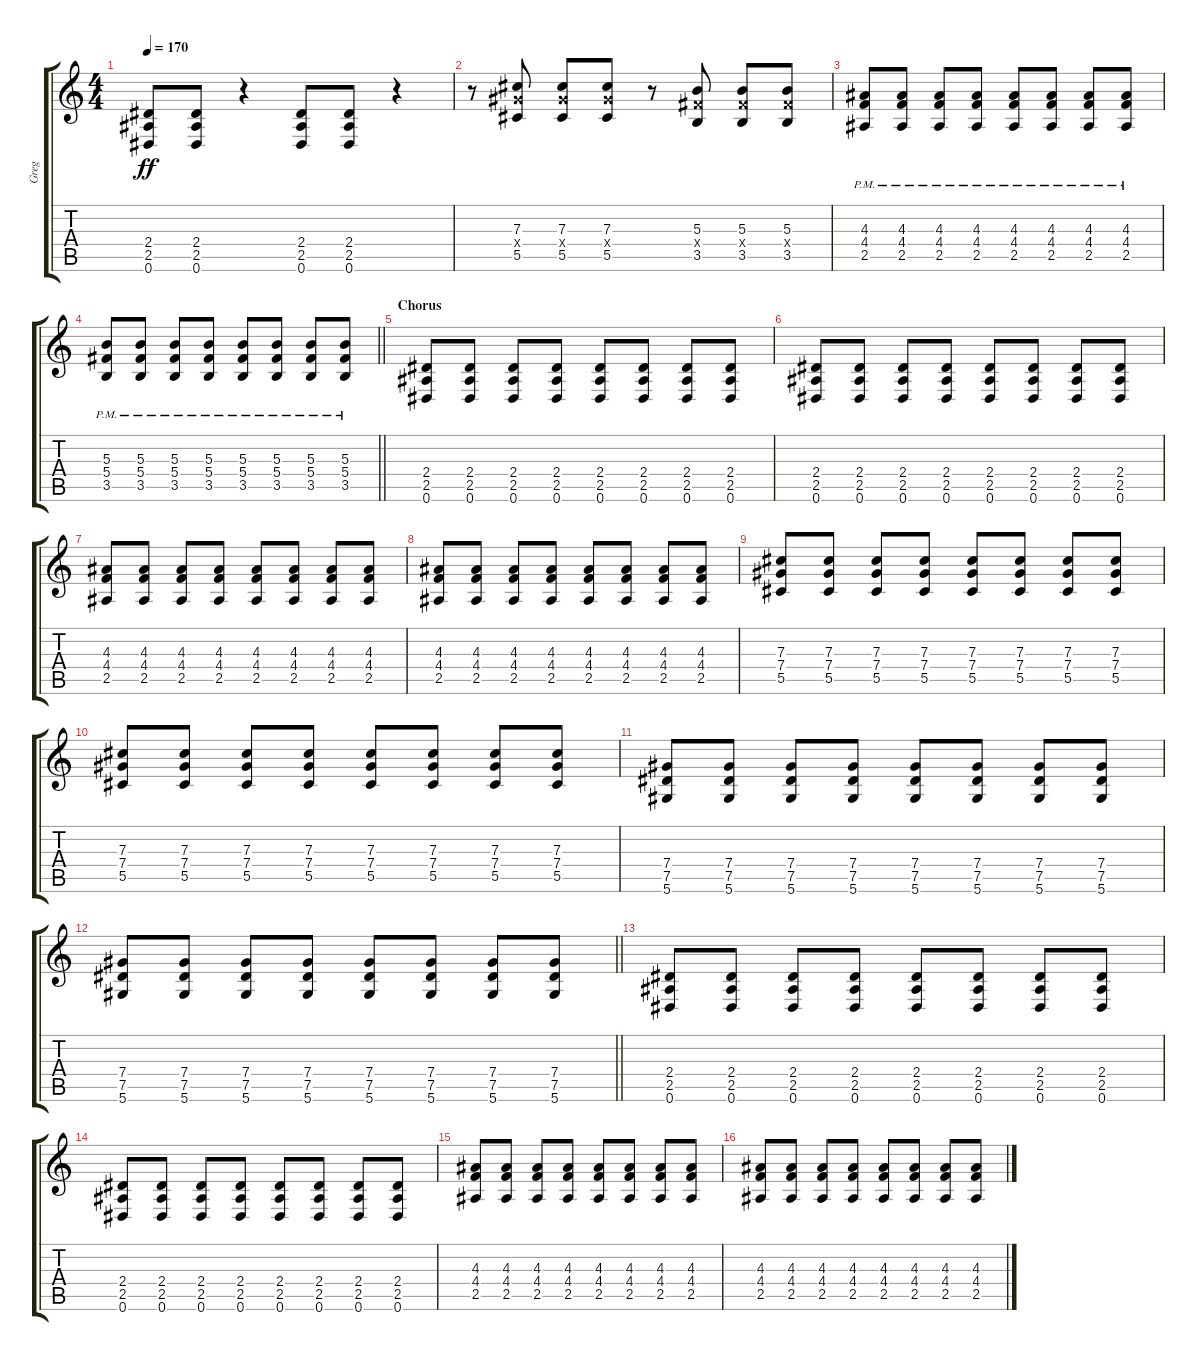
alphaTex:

\track ("Greg" "Greg") {instrument overdrivenguitar}
\staff {score tabs}
\tuning (Eb4 Bb3 Gb3 Db3 Ab2 Eb2) {hide}
\ts (4 4)
\tempo 170
\clef g2
\ks c
(2.4 2.5 0.6).8{dy ff} (2.4 2.5 0.6).8 r.4 (2.4 2.5 0.6).8 (2.4 2.5 0.6).8 r.4 |
r.8 (7.3 7.4{x} 5.5).8 (7.3 7.4{x} 5.5).8 (7.3 7.4{x} 5.5).8 r.8 (5.3 5.4{x} 3.5).8 (5.3 5.4{x} 3.5).8 (5.3 5.4{x} 3.5).8 |
(4.3{pm} 4.4{pm} 2.5{pm}).8 (4.3{pm} 4.4{pm} 2.5{pm}).8 (4.3{pm} 4.4{pm} 2.5{pm}).8 (4.3{pm} 4.4{pm} 2.5{pm}).8 (4.3{pm} 4.4{pm} 2.5{pm}).8 (4.3{pm} 4.4{pm} 2.5{pm}).8 (4.3{pm} 4.4{pm} 2.5{pm}).8 (4.3{pm} 4.4{pm} 2.5{pm}).8 |
\barLineRight lightlight
(5.3{pm} 5.4{pm} 3.5{pm}).8 (5.3{pm} 5.4{pm} 3.5{pm}).8 (5.3{pm} 5.4{pm} 3.5{pm}).8 (5.3{pm} 5.4{pm} 3.5{pm}).8 (5.3{pm} 5.4{pm} 3.5{pm}).8 (5.3{pm} 5.4{pm} 3.5{pm}).8 (5.3{pm} 5.4{pm} 3.5{pm}).8 (5.3{pm} 5.4{pm} 3.5{pm}).8 |
\section ("" "Chorus")
(2.4 2.5 0.6).8 (2.4 2.5 0.6).8 (2.4 2.5 0.6).8 (2.4 2.5 0.6).8 (2.4 2.5 0.6).8 (2.4 2.5 0.6).8 (2.4 2.5 0.6).8 (2.4 2.5 0.6).8 |
(2.4 2.5 0.6).8 (2.4 2.5 0.6).8 (2.4 2.5 0.6).8 (2.4 2.5 0.6).8 (2.4 2.5 0.6).8 (2.4 2.5 0.6).8 (2.4 2.5 0.6).8 (2.4 2.5 0.6).8 |
(4.3 4.4 2.5).8 (4.3 4.4 2.5).8 (4.3 4.4 2.5).8 (4.3 4.4 2.5).8 (4.3 4.4 2.5).8 (4.3 4.4 2.5).8 (4.3 4.4 2.5).8 (4.3 4.4 2.5).8 |
(4.3 4.4 2.5).8 (4.3 4.4 2.5).8 (4.3 4.4 2.5).8 (4.3 4.4 2.5).8 (4.3 4.4 2.5).8 (4.3 4.4 2.5).8 (4.3 4.4 2.5).8 (4.3 4.4 2.5).8 |
(7.3 7.4 5.5).8 (7.3 7.4 5.5).8 (7.3 7.4 5.5).8 (7.3 7.4 5.5).8 (7.3 7.4 5.5).8 (7.3 7.4 5.5).8 (7.3 7.4 5.5).8 (7.3 7.4 5.5).8 |
(7.3 7.4 5.5).8 (7.3 7.4 5.5).8 (7.3 7.4 5.5).8 (7.3 7.4 5.5).8 (7.3 7.4 5.5).8 (7.3 7.4 5.5).8 (7.3 7.4 5.5).8 (7.3 7.4 5.5).8 |
(7.4 7.5 5.6).8 (7.4 7.5 5.6).8 (7.4 7.5 5.6).8 (7.4 7.5 5.6).8 (7.4 7.5 5.6).8 (7.4 7.5 5.6).8 (7.4 7.5 5.6).8 (7.4 7.5 5.6).8 |
\barLineRight lightlight
(7.4 7.5 5.6).8 (7.4 7.5 5.6).8 (7.4 7.5 5.6).8 (7.4 7.5 5.6).8 (7.4 7.5 5.6).8 (7.4 7.5 5.6).8 (7.4 7.5 5.6).8 (7.4 7.5 5.6).8 |
(2.4 2.5 0.6).8 (2.4 2.5 0.6).8 (2.4 2.5 0.6).8 (2.4 2.5 0.6).8 (2.4 2.5 0.6).8 (2.4 2.5 0.6).8 (2.4 2.5 0.6).8 (2.4 2.5 0.6).8 |
(2.4 2.5 0.6).8 (2.4 2.5 0.6).8 (2.4 2.5 0.6).8 (2.4 2.5 0.6).8 (2.4 2.5 0.6).8 (2.4 2.5 0.6).8 (2.4 2.5 0.6).8 (2.4 2.5 0.6).8 |
(4.3 4.4 2.5).8 (4.3 4.4 2.5).8 (4.3 4.4 2.5).8 (4.3 4.4 2.5).8 (4.3 4.4 2.5).8 (4.3 4.4 2.5).8 (4.3 4.4 2.5).8 (4.3 4.4 2.5).8 |
(4.3 4.4 2.5).8 (4.3 4.4 2.5).8 (4.3 4.4 2.5).8 (4.3 4.4 2.5).8 (4.3 4.4 2.5).8 (4.3 4.4 2.5).8 (4.3 4.4 2.5).8 (4.3 4.4 2.5).8
